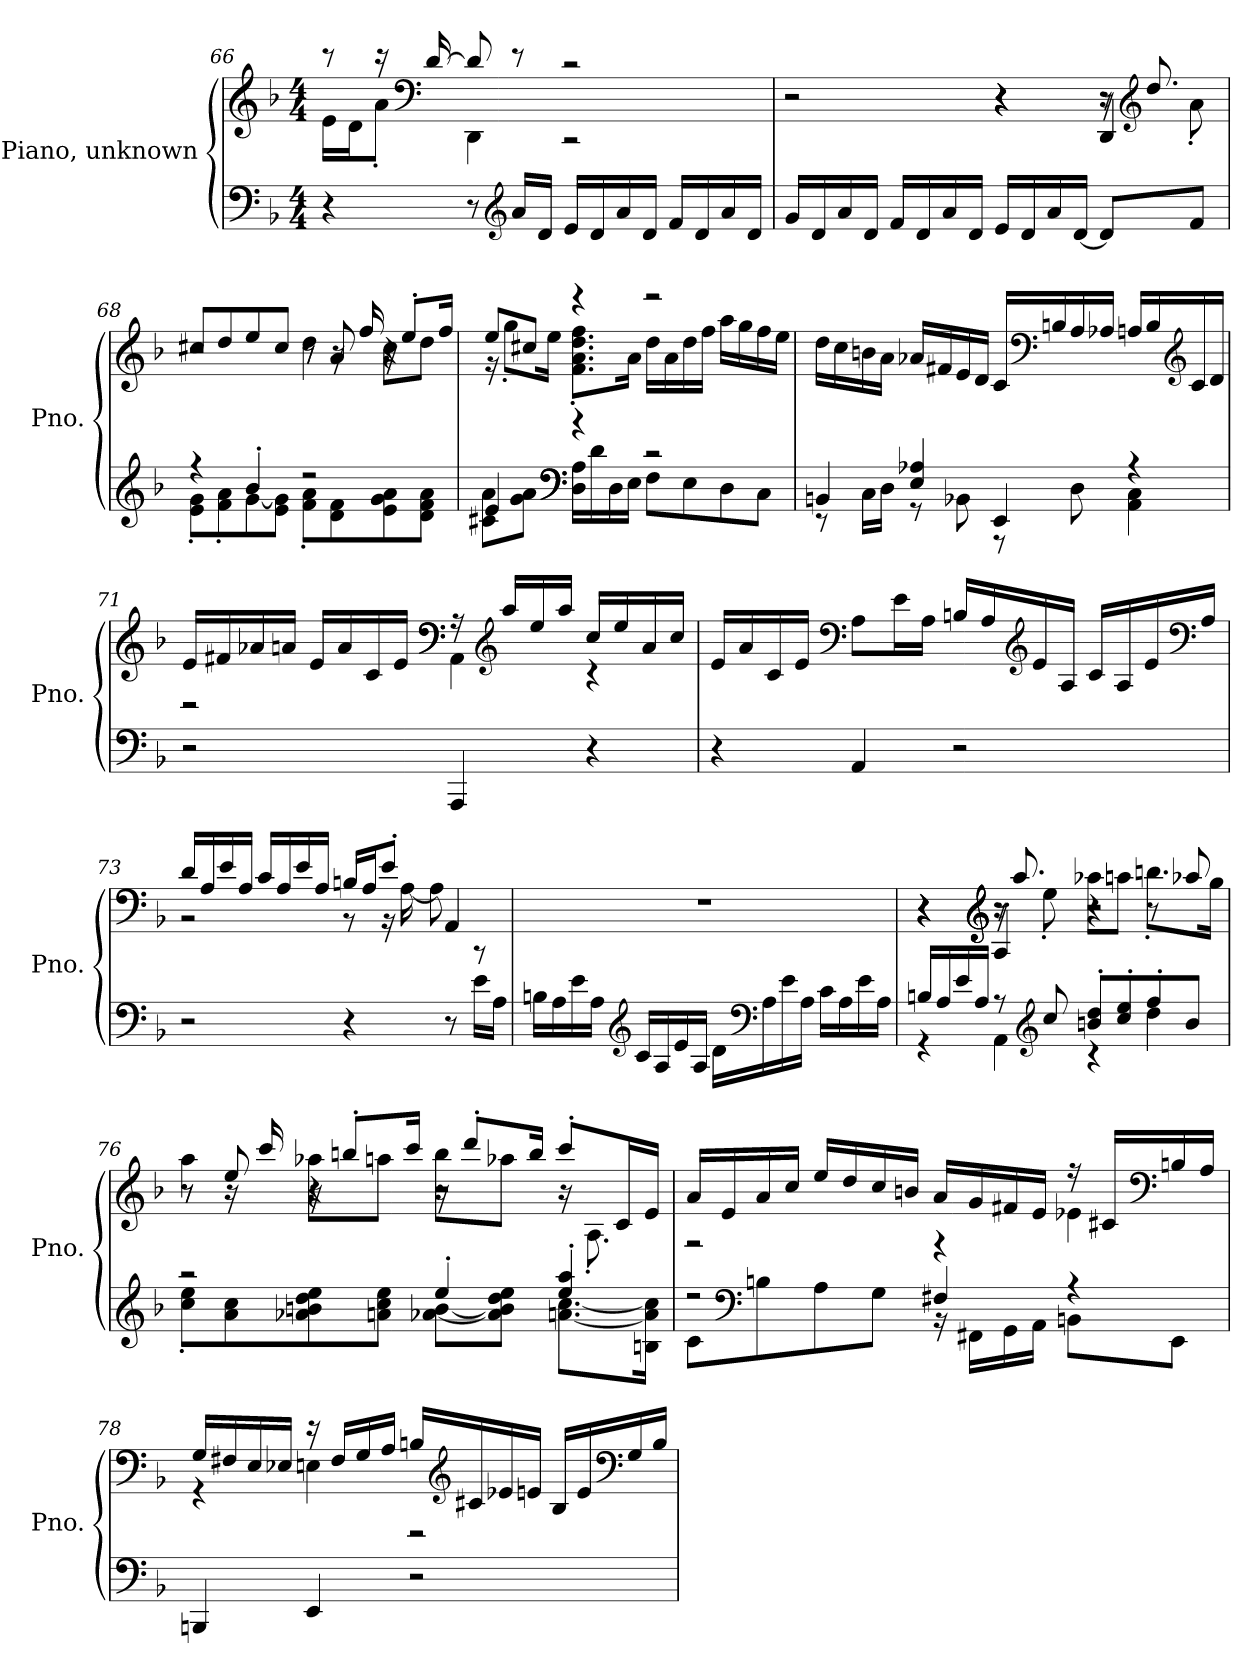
**kern	**kern
*part1	*part1
*staff2	*staff1
*I"Piano, unknown	*
*I'Pno.	*
!!LO:LB:g=z
*clefF4	*clefG2
*k[b-]	*k[b-]
*M4/4	*M4/4
=66	=66
*	*^
4r	8r	16e\LL
.	.	16d\J
.	16r	8a'\J
*	*clefF4	*
.	[16d/	.
8r	8d/]	4DD\
*clefG2	*	*
16a/LL	8r	.
16d/JJ	.	.
16e/LL	2r	2r
16d/	.	.
16a/	.	.
16d/JJ	.	.
16f/LL	.	.
16d/	.	.
16a/	.	.
16d/JJ	.	.
=67	=67	=67
*	*	*^
16g/LL	2r	2r	2r
16d/	.	.	.
16a/	.	.	.
16d/JJ	.	.	.
16f/LL	.	.	.
16d/	.	.	.
16a/	.	.	.
16d/JJ	.	.	.
16e/LL	4r	4r	4r
16d/	.	.	.
16a/	.	.	.
[16d/JJ	.	.	.
8d/L]	16r	8r	4DD/
*	*clefG2	*	*
.	8.dd/	.	.
8f/J	.	8a'\	.
!!LO:LB:g=z	!!	!!
=68	=68	=68	=68
*^	*	*	*
4r	8e\' 8g\'L	8cc#X/L	2r	2r
.	8f\' 8a\'	8dd/	.	.
4b-'/	[8g\	8ee/	.	.
.	8e\ 8g\]J	8cc#/J	.	.
2r	8f\' 8a\'L	8r	4dd\	8r
.	8d\ 8f\	16r	.	8a/
.	.	16ff/	.	.
.	8e\ 8g\ 8a\	16r	8cc#\L	4r
.	.	8ee'/L	.	.
.	8d\ 8f\ 8a\J	.	8dd\J	.
.	.	16ff/Jk	.	.
*	*	*	*v	*v
=69	=69	=69	=69
4e/	8c#X\ 8a\L	8ee/L	16r
.	.	.	8gg'\L
.	8g\ 8a\J	8cc#X/J	.
.	.	.	16ee\Jk
*clefF4	*	*	*
4r	16D\ 16A\LL	4r	8.f\' 8.a\' 8.dd\' 8.ff\'L
.	16d\	.	.
.	16D\	.	.
.	16E\JJ	.	16a\Jk
2r	8F\L	2r	16dd\LL
.	.	.	16a\
.	8E\	.	16dd\
.	.	.	16ff\JJ
.	8D\	.	16aa\LL
.	.	.	16gg\
.	8C\J	.	16ff\
.	.	.	16ee\JJ
*	*	*v	*v
!!LO:LB:g=z
=70	=70	=70
4BBn/	8r	16dd\LL
.	.	16cc\
.	16C\LL	16bn\
.	16D\JJ	16a\JJ
4E/ 4A-X/	8r	16a-X/LL
.	.	16f#X/
.	8BB-X\	16e/
.	.	16d/JJ
4EE/	8r	16c/LL
*	*	*clefF4
.	.	16Bn/
.	8D\	16A/
.	.	16A-X/JJ
4r	4AA\ 4C\	16An/LL
.	.	16B/
*	*	*clefG2
.	.	16c/
.	.	16d/JJ
*v	*v	*
=71	=71
*	*^
2r	16e/LL	2r
.	16f#X/	.
.	16a-X/	.
.	16an/JJ	.
.	16e/LL	.
.	16a/	.
.	16c/	.
.	16e/JJ	.
*	*clefF4	*
4AAA/	16r	4AA\
*	*clefG2	*
.	16aa/LL	.
.	16ee/	.
.	16aa/JJ	.
4r	16cc/LL	4r
.	16ee/	.
.	16a/	.
.	16cc/JJ	.
*	*v	*v
!!LO:PB:g=z
=72	=72
4r	16e/LL
.	16a/
.	16c/
.	16e/JJ
*	*clefF4
4AA/	8A\L
.	16e\L
.	16A\JJ
2r	16Bn/LL
.	16A/
*	*clefG2
.	16e/
.	16A/JJ
.	16c/LL
.	16A/
.	16e/
*	*clefF4
.	16A/JJ
=73	=73
*	*^
2r	16d/LL	2r
.	16A/	.
.	16e/	.
.	16A/JJ	.
.	16c/LL	.
.	16A/	.
.	16e/	.
.	16A/JJ	.
4r	16Bn/LL	8r
.	16A/J	.
.	8e'/J	16r
.	.	[16A\
8r	4AA/	8A\]
16e\LL	.	8r
16A\JJ	.	.
*	*v	*v
!!LO:LB:g=z
=74	=74
16Bn\LL	1r
16A\	.
16e\	.
16A\JJ	.
*clefG2	*
16c/LL	.
16A/	.
16e/	.
16A/JJ	.
16d\LL	.
*clefF4	*
16A\	.
16e\	.
16A\JJ	.
16c\LL	.
16A\	.
16e\	.
16A\JJ	.
=75	=75
*^	*^
*	*	*	*^
16Bn/LL	4r	4r	4r	4r
16A/	.	.	.	.
16e/	.	.	.	.
16A/JJ	.	.	.	.
*	*	*clefG2	*	*
8r	4AA\	16r	8r	4A'/
.	.	8.aa/	.	.
*clefG2	*	*	*	*
8cc/	.	.	8ee'\	.
8bn/' 8dd/'L	4r	4r	8aa-X\L	2r
8cc/' 8ee/'	.	.	8aan\J	.
8ff'/	4dd\	8r	8.bbn'\L	.
8b/J	.	8aa-X/	.	.
.	.	.	16gg\Jk	.
!!LO:LB:g=z	!!	!!
=76	=76	=76	=76	=76
2r	8cc\' 8ee\'L	8r	4aa\	8r
.	8a\ 8cc\	16r	.	8ee/
.	.	16ccc/	.	.
.	8a-X\ 8bn\ 8dd\ 8ee\	16r	8aa-X\L	4r
.	.	8bbn'/L	.	.
.	8an\ 8cc\ 8ee\J	.	8aan\J	.
.	.	16ccc/Jk	.	.
4ee'/	[8a-X\ [8b\L	16r	8bb\L	2r
.	.	8ddd'/L	.	.
.	8a-\] 8b\] 8dd\ 8ee\J	.	8aa-X\J	.
.	.	16bb/Jk	.	.
4ee/' 4aa/'	[8.an\ [8.cc\L	8ccc'/L	16r	.
.	.	.	8.A'\	.
.	.	16c/L	.	.
.	16Bn\ 16a\] 16cc\]Jk	16e/JJ	.	.
*	*	*	*v	*v
!!LO:LB:g=z
=77	=77	=77	=77
2r	8c\L	16a/LL	2r
.	.	16e/	.
*clefF4	*	*	*
.	8Bn\	16a/	.
.	.	16cc/JJ	.
.	8A\	16ee/LL	.
.	.	16dd/	.
.	8G\J	16cc/	.
.	.	16bn/JJ	.
4F#X/	16r	16a/LL	4r
.	16FF#X\LL	16g/	.
.	16GG\	16f#X/	.
.	16AA\JJ	16e/JJ	.
4r	8BBn\L	16r	4e-X\
.	.	16c#X/LL	.
*	*	*clefF4	*
.	8EE\J	16Bn/	.
.	.	16A/JJ	.
*v	*v	*	*
!!LO:LB:g=z	!!
=78	=78	=78
4BBBn/	16G/LL	4r
.	16F#X/	.
.	16E/	.
.	16E-X/JJ	.
4EE/	16r	4En\
.	16F#/LL	.
.	16G/	.
.	16A/JJ	.
2r	16Bn/LL	2r
*	*clefG2	*
.	16c#X/	.
.	16e-X/	.
.	16en/JJ	.
.	16B/LL	.
.	16e/	.
*	*clefF4	*
.	16G/	.
.	16B/JJ	.
*	*v	*v
=	=
*-	*-
